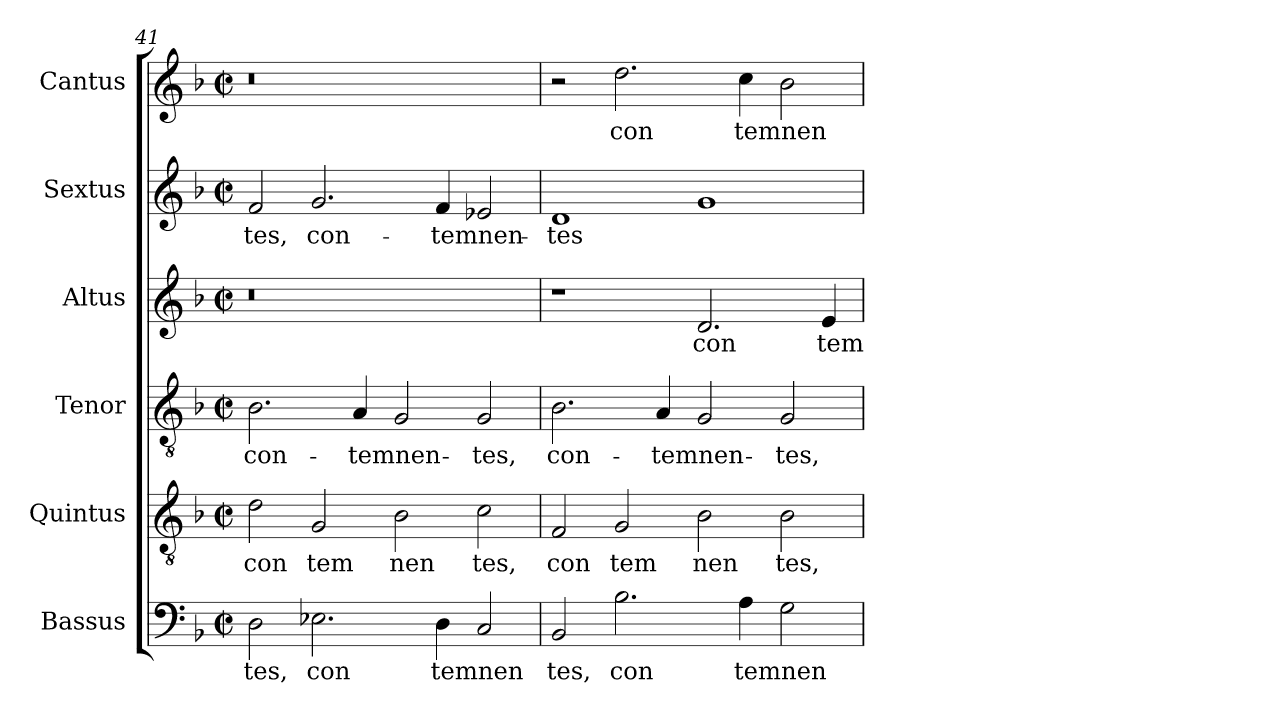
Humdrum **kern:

**kern	**text	**kern	**text	**kern	**text	**kern	**text	**kern	**text	**kern	**text
*part6	*part6	*part5	*part5	*part4	*part4	*part3	*part3	*part2	*part2	*part1	*part1
*staff6	*staff6	*staff5	*staff5	*staff4	*staff4	*staff3	*staff3	*staff2	*staff2	*staff1	*staff1
*I"Bassus	*	*I"Quintus	*	*I"Tenor	*	*I"Altus	*	*I"Sextus	*	*I"Cantus	*
*clefF4	*	*clefGv2	*	*clefGv2	*	*clefG2	*	*clefG2	*	*clefG2	*
*k[b-]	*	*k[b-]	*	*k[b-]	*	*k[b-]	*	*k[b-]	*	*k[b-]	*
*F:	*	*F:	*	*F:	*	*F:	*	*F:	*	*F:	*
*M2/2	*	*M2/2	*	*M2/2	*	*M2/2	*	*M2/2	*	*M2/2	*
*met(c|)	*	*met(c|)	*	*met(c|)	*	*met(c|)	*	*met(c|)	*	*met(c|)	*
=41	=41	=41	=41	=41	=41	=41	=41	=41	=41	=41	=41
!	!LO:LY:b:cj	!	!LO:LY:b:cj	!	!LO:LY:b:cj	!	!	!	!LO:LY:b:cj	!	!
2D\	tes,	2d\	con	2.B-\	con-	0r	.	2f/	-tes,	0r	.
!	!LO:LY:b:cj	!	!LO:LY:b:cj	!	!	!	!	!	!LO:LY:b:cj	!	!
2.E-X\	con	2G/	tem	.	.	.	.	2.g/	con-	.	.
!	!	!	!	!	!LO:LY:b	!	!	!	!	!	!
.	.	.	.	4A/	-temnen-	.	.	.	.	.	.
!	!	!	!LO:LY:b:cj	!	!	!	!	!	!	!	!
.	.	2B-\	nen	2G/	.	.	.	.	.	.	.
!	!LO:LY:b	!	!	!	!	!	!	!	!LO:LY:b	!	!
4D\	temnen	.	.	.	.	.	.	4f/	-temnen-	.	.
!	!	!	!LO:LY:b:cj	!	!LO:LY:b:cj	!	!	!	!	!	!
2C/	.	2c\	tes,	2G/	-tes,	.	.	2e-X/	.	.	.
=42	=42	=42	=42	=42	=42	=42	=42	=42	=42	=42	=42
!	!LO:LY:b:cj	!	!LO:LY:b:cj	!	!LO:LY:b:cj	!	!	!	!LO:LY:b:cj	!	!
2BB-/	tes,	2F/	con	2.B-\	con-	1r	.	1d	-tes	2r	.
!	!LO:LY:b:cj	!	!LO:LY:b:cj	!	!	!	!	!	!	!	!LO:LY:b:cj
2.B-\	con	2G/	tem	.	.	.	.	.	.	2.dd\	con
!	!	!	!	!	!LO:LY:b	!	!	!	!	!	!
.	.	.	.	4A/	-temnen-	.	.	.	.	.	.
!	!	!	!LO:LY:b:cj	!	!	!	!LO:LY:b:cj	!	!	!	!
.	.	2B-\	nen	2G/	.	2.d/	con	1g	.	.	.
!	!LO:LY:b	!	!	!	!	!	!	!	!	!	!LO:LY:b
4A\	temnen	.	.	.	.	.	.	.	.	4cc\	temnen
!	!	!	!LO:LY:b:cj	!	!LO:LY:b:cj	!	!	!	!	!	!
2G\	.	2B-\	tes,	2G/	-tes,	.	.	.	.	2b-\	.
!	!	!	!	!	!	!	!LO:LY:b:cj	!	!	!	!
.	.	.	.	.	.	4e/	tem	.	.	.	.
=	=	=	=	=	=	=	=	=	=	=	=
*-	*-	*-	*-	*-	*-	*-	*-	*-	*-	*-	*-
